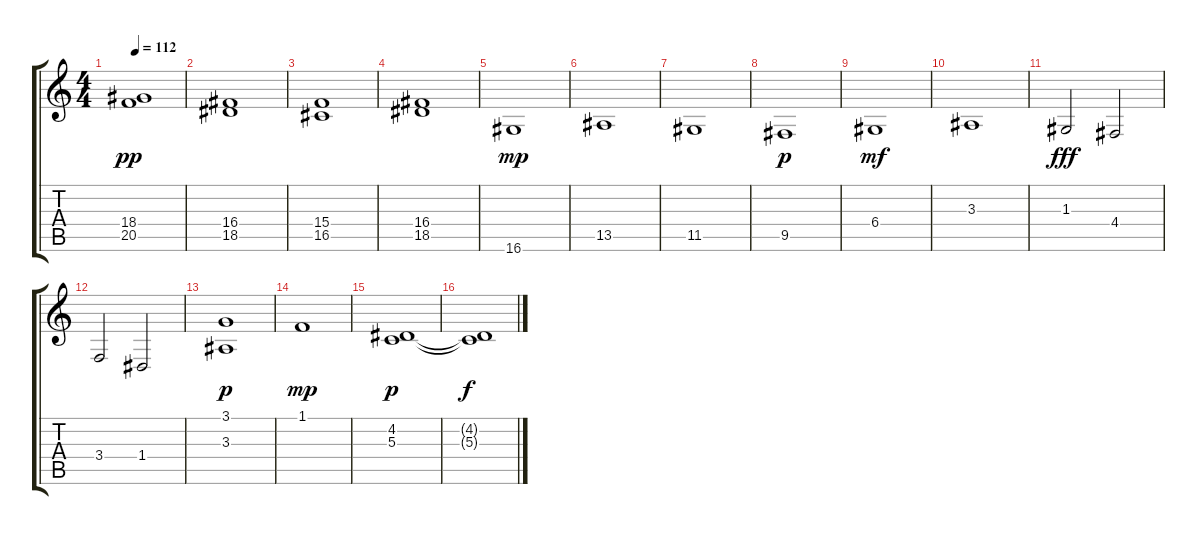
\track "" {instrument stringensemble2}
\staff {score tabs}
\tuning (E4 B3 G3 D3 A2 E2) {hide}
\ts (4 4)
\tempo 112
\clef g2
\ks c
(18.4 20.5).1{dy pp} |
(16.4 18.5).1 |
(15.4 16.5).1 |
(16.4 18.5).1 |
16.6.1{dy mp} |
13.5.1 |
11.5.1 |
9.5.1{dy p} |
6.4.1{dy mf} |
3.3.1 |
1.3.2{dy fff} 4.4.2 |
3.4.2 1.4.2 |
(3.1 3.3).1{dy p} |
1.1.1{dy mp} |
(4.2 5.3).1{dy p} |
(4.2{t} 5.3{t}).1{dy f}
